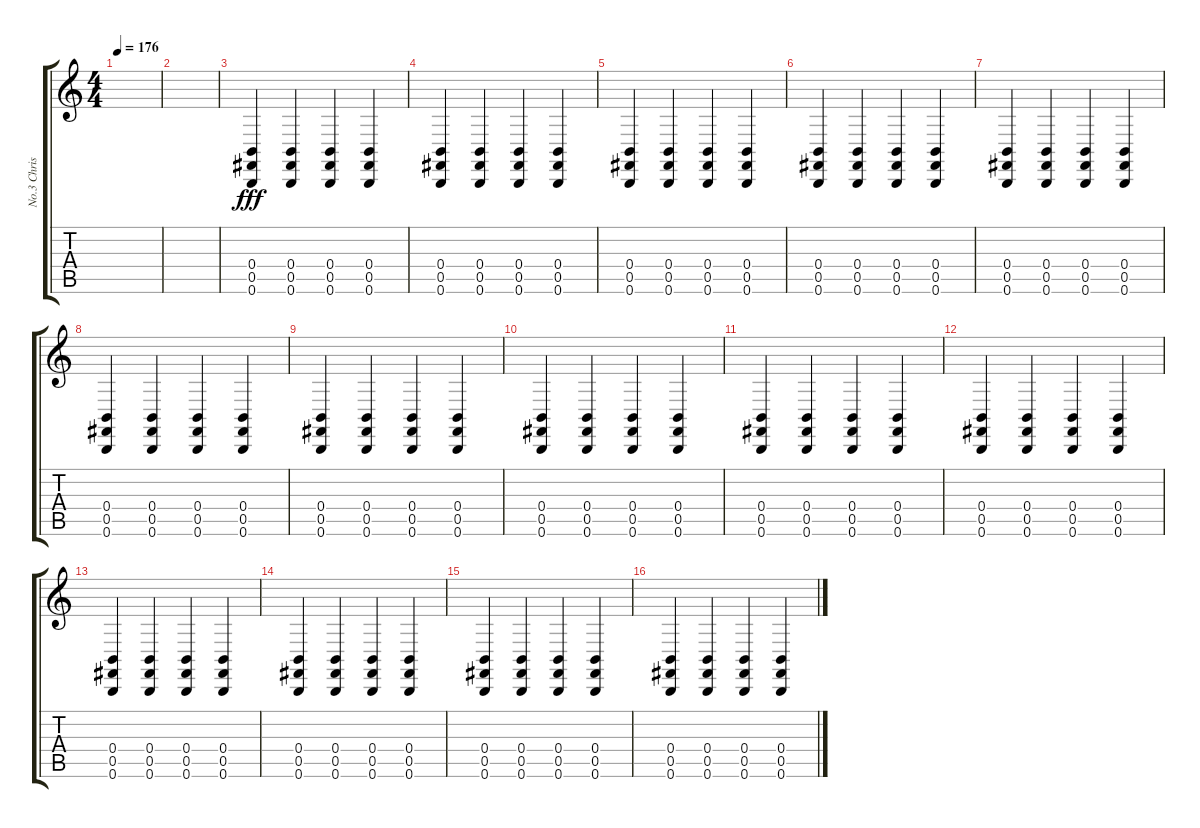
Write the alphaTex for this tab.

\track ("No.3 Chris" "No.3 Chris") {instrument melodictom}
\staff {score tabs}
\tuning (Db4 Ab3 E3 B2 Gb2 B1) {hide}
\ts (4 4)
\tempo 176
\clef g2
\ks c
|
|
(0.4 0.5 0.6).4{dy fff volume 7} (0.4 0.5 0.6).4 (0.4 0.5 0.6).4 (0.4 0.5 0.6).4 |
(0.4 0.5 0.6).4 (0.4 0.5 0.6).4 (0.4 0.5 0.6).4 (0.4 0.5 0.6).4 |
(0.4 0.5 0.6).4 (0.4 0.5 0.6).4 (0.4 0.5 0.6).4 (0.4 0.5 0.6).4 |
(0.4 0.5 0.6).4 (0.4 0.5 0.6).4 (0.4 0.5 0.6).4 (0.4 0.5 0.6).4 |
(0.4 0.5 0.6).4 (0.4 0.5 0.6).4 (0.4 0.5 0.6).4 (0.4 0.5 0.6).4 |
(0.4 0.5 0.6).4 (0.4 0.5 0.6).4 (0.4 0.5 0.6).4 (0.4 0.5 0.6).4 |
(0.4 0.5 0.6).4 (0.4 0.5 0.6).4 (0.4 0.5 0.6).4 (0.4 0.5 0.6).4 |
(0.4 0.5 0.6).4 (0.4 0.5 0.6).4 (0.4 0.5 0.6).4 (0.4 0.5 0.6).4 |
(0.4 0.5 0.6).4 (0.4 0.5 0.6).4 (0.4 0.5 0.6).4 (0.4 0.5 0.6).4 |
(0.4 0.5 0.6).4 (0.4 0.5 0.6).4 (0.4 0.5 0.6).4 (0.4 0.5 0.6).4 |
(0.4 0.5 0.6).4 (0.4 0.5 0.6).4 (0.4 0.5 0.6).4 (0.4 0.5 0.6).4 |
(0.4 0.5 0.6).4 (0.4 0.5 0.6).4 (0.4 0.5 0.6).4 (0.4 0.5 0.6).4 |
(0.4 0.5 0.6).4 (0.4 0.5 0.6).4 (0.4 0.5 0.6).4 (0.4 0.5 0.6).4 |
(0.4 0.5 0.6).4 (0.4 0.5 0.6).4 (0.4 0.5 0.6).4 (0.4 0.5 0.6).4
